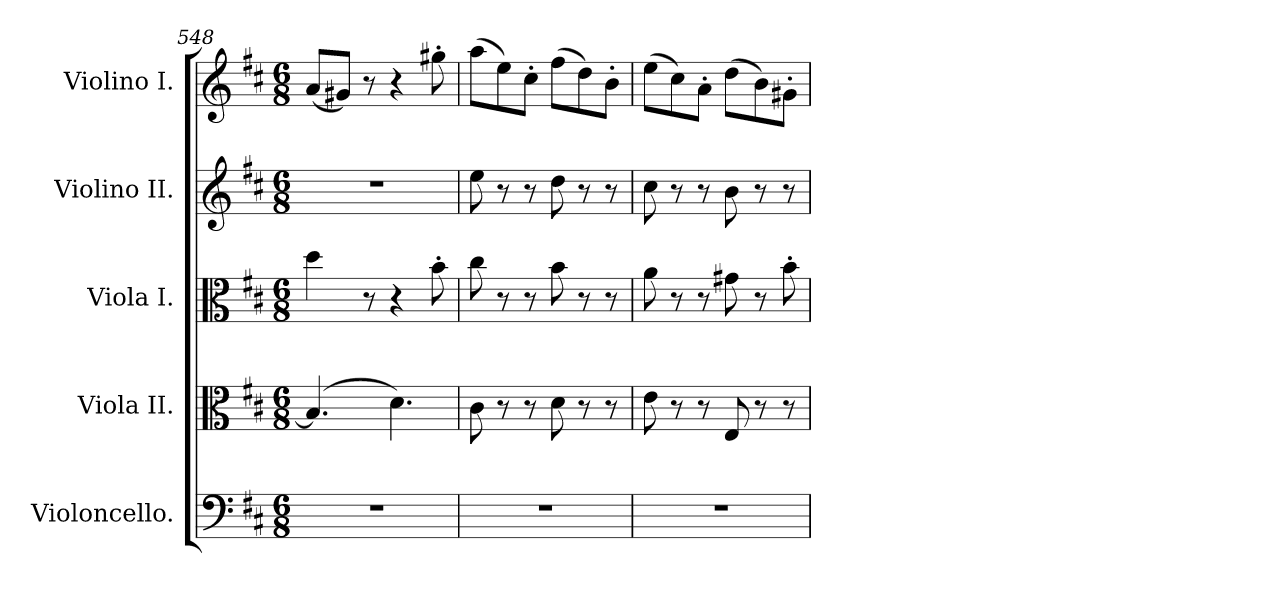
**kern	**kern	**kern	**kern	**kern
*part5	*part4	*part3	*part2	*part1
*staff5	*staff4	*staff3	*staff2	*staff1
*I"Violoncello.	*I"Viola II.	*I"Viola I.	*I"Violino II.	*I"Violino I.
*I'Vc	*I'Vla	*I'Vla	*I'Vln	*I'Vln
*clefF4	*clefC3	*clefC3	*clefG2	*clefG2
*k[f#c#]	*k[f#c#]	*k[f#c#]	*k[f#c#]	*k[f#c#]
*M6/8	*M6/8	*M6/8	*M6/8	*M6/8
=548	=548	=548	=548	=548
2.r	(>4.B/]	4dd\	2.r	(<8a/L
.	.	.	.	8g#X/J)
.	.	8r	.	8r
.	4.d\)	4r	.	4r
.	.	8b'\	.	8gg#X'\
=549	=549	=549	=549	=549
2.r	8c#\	8cc#\	8ee\	(>8aa\L
.	8r	8r	8r	8ee\)
.	8r	8r	8r	8cc#'\J
.	8d\	8b\	8dd\	(>8ff#\L
.	8r	8r	8r	8dd\)
.	8r	8r	8r	8b'\J
=550	=550	=550	=550	=550
2.r	8e\	8a\	8cc#\	(>8ee\L
.	8r	8r	8r	8cc#\)
.	8r	8r	8r	8a'\J
.	8E/	8g#X\	8b\	(>8dd\L
.	8r	8r	8r	8b\)
.	8r	8b'\	8r	8g#X'\J
=	=	=	=	=
*-	*-	*-	*-	*-
